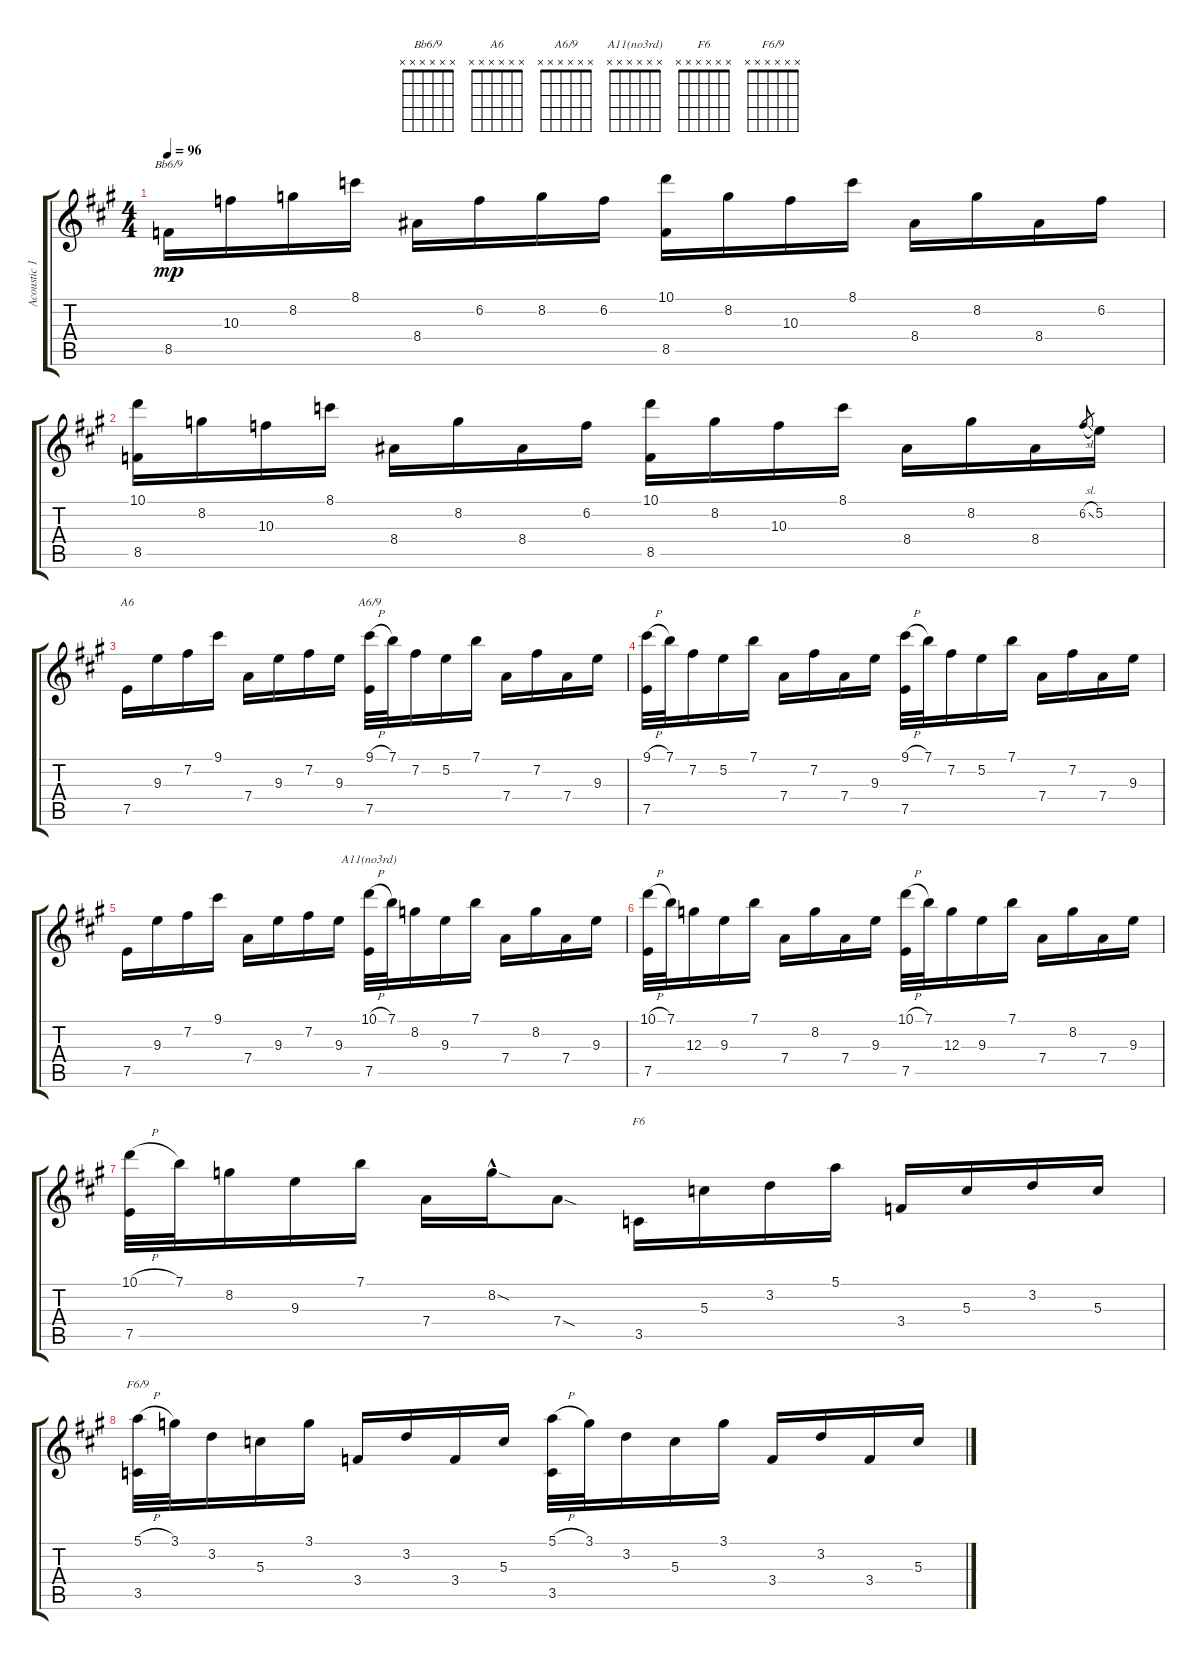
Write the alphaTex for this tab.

\track ("Acoustic 1 - Criss Oliva" "Acoustic 1") {instrument acousticguitarsteel}
\staff {score tabs}
\tuning (E4 B3 G3 D3 A2 E2) {hide}
\chord ("Bb6/9" x x x x x x)
\chord ("A6" x x x x x x)
\chord ("A6/9" x x x x x x)
\chord ("A11(no3rd)" x x x x x x)
\chord ("F6" x x x x x x)
\chord ("F6/9" x x x x x x)
\ts (4 4)
\tempo 96
\clef g2
\ks a
8.5.16{ch "Bb6/9" dy mp} 10.3.16 8.2.16 8.1.16 8.4.16 6.2.16 8.2.16 6.2.16 (10.1 8.5).16 8.2.16 10.3.16 8.1.16 8.4.16 8.2.16 8.4.16 6.2.16 |
(10.1 8.5).16 8.2.16 10.3.16 8.1.16 8.4.16 8.2.16 8.4.16 6.2.16 (10.1 8.5).16 8.2.16 10.3.16 8.1.16 8.4.16 8.2.16 8.4.16 6.2{sl}.8{gr} 5.2.16 |
7.5.16{ch "A6"} 9.3.16 7.2.16 9.1.16 7.4.16 9.3.16 7.2.16 9.3.16 (9.1{h} 7.5).32{ch "A6/9"} 7.1.32 7.2.16 5.2.16 7.1.16 7.4.16 7.2.16 7.4.16 9.3.16 |
(9.1{h} 7.5).32 7.1.32 7.2.16 5.2.16 7.1.16 7.4.16 7.2.16 7.4.16 9.3.16 (9.1{h} 7.5).32 7.1.32 7.2.16 5.2.16 7.1.16 7.4.16 7.2.16 7.4.16 9.3.16 |
7.5.16 9.3.16 7.2.16 9.1.16 7.4.16 9.3.16 7.2.16 9.3.16 (10.1{h} 7.5).32{ch "A11(no3rd)"} 7.1.32 8.2.16 9.3.16 7.1.16 7.4.16 8.2.16 7.4.16 9.3.16 |
(10.1{h} 7.5).32 7.1.32 12.3.16 9.3.16 7.1.16 7.4.16 8.2.16 7.4.16 9.3.16 (10.1{h} 7.5).32 7.1.32 12.3.16 9.3.16 7.1.16 7.4.16 8.2.16 7.4.16 9.3.16 |
(10.1{h} 7.5).32 7.1.32 8.2.16 9.3.16 7.1.16 7.4.16 8.2{sod hac}.16 7.4{sod}.8 3.5.16{ch "F6"} 5.3.16 3.2.16 5.1.16 3.4.16 5.3.16 3.2.16 5.3.16 |
(5.1{h} 3.5).32{ch "F6/9"} 3.1.32 3.2.16 5.3.16 3.1.16 3.4.16 3.2.16 3.4.16 5.3.16 (5.1{h} 3.5).32 3.1.32 3.2.16 5.3.16 3.1.16 3.4.16 3.2.16 3.4.16 5.3.16
